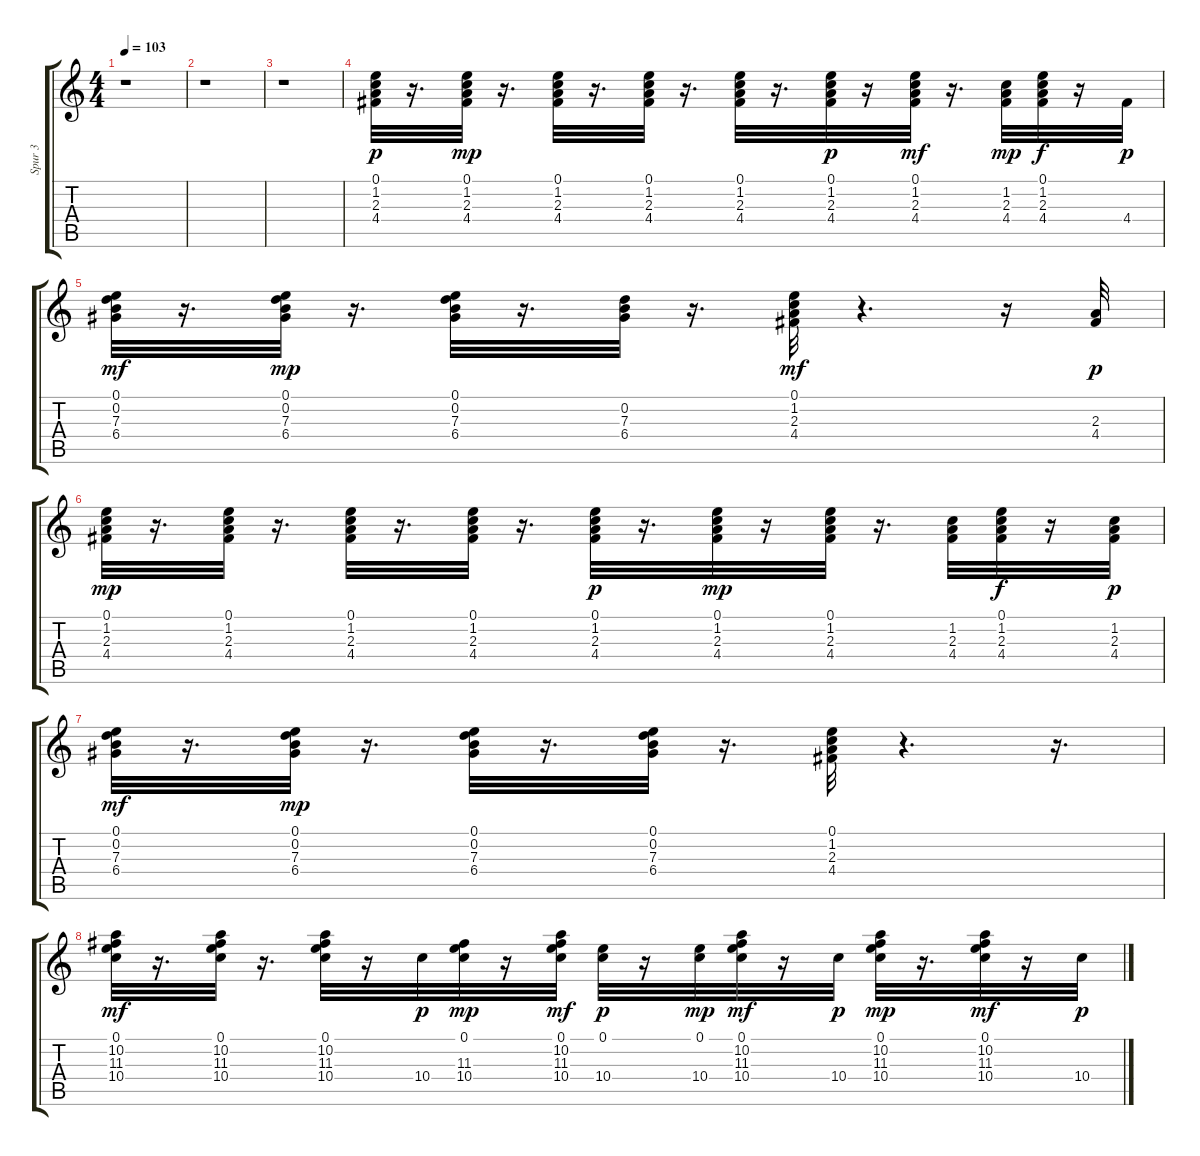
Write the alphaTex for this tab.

\track ("Spur 3" "Spur 3") {instrument banjo}
\staff {score tabs}
\tuning (E4 B3 G3 D3 A2 E2) {hide}
\displaytranspose 12
\ts (4 4)
\tempo 103
\clef g2
\ks c
r.1{dy p instrument banjo} |
r.1 |
r.1 |
(0.1 1.2 2.3 4.4).32 r.16{d} (0.1 1.2 2.3 4.4).32{dy mp} r.16{d} (0.1 1.2 2.3 4.4).32 r.16{d} (0.1 1.2 2.3 4.4).32 r.16{d} (0.1 1.2 2.3 4.4).32 r.16{d} (0.1 1.2 2.3 4.4).32{dy p} r.16 (0.1 1.2 2.3 4.4).32{dy mf} r.16{d} (1.2 2.3 4.4).32{dy mp} (0.1 1.2 2.3 4.4).32{dy f} r.16 4.4.32{dy p} |
(0.1 0.2 7.3 6.4).32{dy mf} r.16{d} (0.1 0.2 7.3 6.4).32{dy mp} r.16{d} (0.1 0.2 7.3 6.4).32 r.16{d} (0.2 7.3 6.4).32 r.16{d} (0.1 1.2 2.3 4.4).32{dy mf} r.4{d} r.16 (2.3 4.4).32{dy p} |
(0.1 1.2 2.3 4.4).32{dy mp} r.16{d} (0.1 1.2 2.3 4.4).32 r.16{d} (0.1 1.2 2.3 4.4).32 r.16{d} (0.1 1.2 2.3 4.4).32 r.16{d} (0.1 1.2 2.3 4.4).32{dy p} r.16{d} (0.1 1.2 2.3 4.4).32{dy mp} r.16 (0.1 1.2 2.3 4.4).32 r.16{d} (1.2 2.3 4.4).32 (0.1 1.2 2.3 4.4).32{dy f} r.16 (1.2 2.3 4.4).32{dy p} |
(0.1 0.2 7.3 6.4).32{dy mf} r.16{d} (0.1 0.2 7.3 6.4).32{dy mp} r.16{d} (0.1 0.2 7.3 6.4).32 r.16{d} (0.1 0.2 7.3 6.4).32 r.16{d} (0.1 1.2 2.3 4.4).32 r.4{d} r.16{d} |
(0.1 10.2 11.3 10.4).32{dy mf} r.16{d} (0.1 10.2 11.3 10.4).32 r.16{d} (0.1 10.2 11.3 10.4).32 r.16 10.4.32{dy p} (0.1 11.3 10.4).32{dy mp} r.16 (0.1 10.2 11.3 10.4).32{dy mf} (0.1 10.4).32{dy p} r.16 (0.1 10.4).32{dy mp} (0.1 10.2 11.3 10.4).32{dy mf} r.16 10.4.32{dy p} (0.1 10.2 11.3 10.4).32{dy mp} r.16{d} (0.1 10.2 11.3 10.4).32{dy mf} r.16 10.4.32{dy p}
